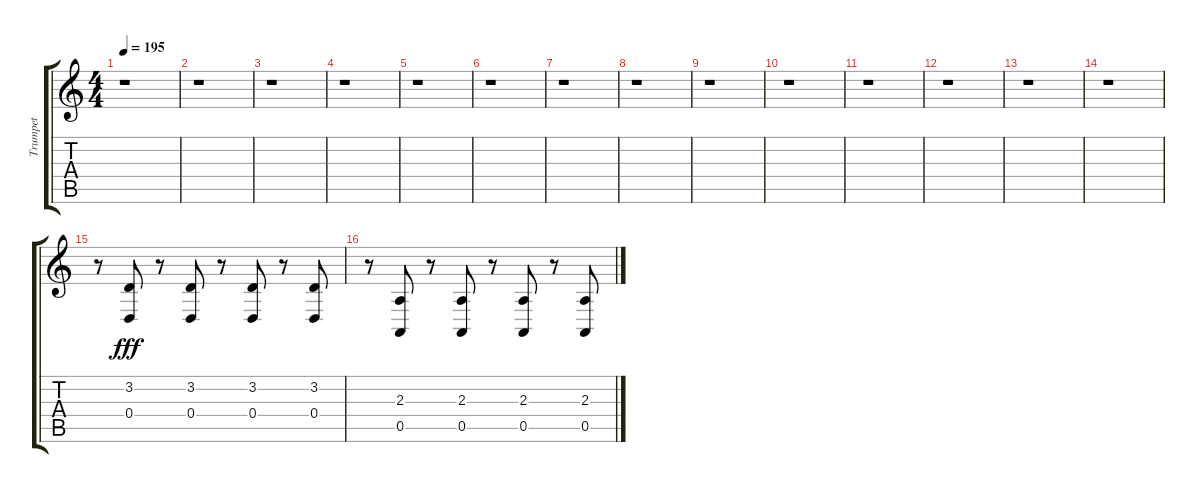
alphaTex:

\track ("Trumpet" "Trumpet") {instrument trumpet}
\staff {score tabs}
\tuning (E4 B3 G3 D3 A2 E2) {hide}
\ts (4 4)
\tempo 195
\clef g2
\ks c
r.1{dy f} |
r.1 |
r.1 |
r.1 |
r.1 |
r.1 |
r.1 |
r.1 |
r.1 |
r.1 |
r.1 |
r.1 |
r.1 |
r.1 |
r.8 (3.2 0.4).8{dy fff} r.8 (3.2 0.4).8 r.8 (3.2 0.4).8 r.8 (3.2 0.4).8 |
r.8 (2.3 0.5).8 r.8 (2.3 0.5).8 r.8 (2.3 0.5).8 r.8 (2.3 0.5).8
